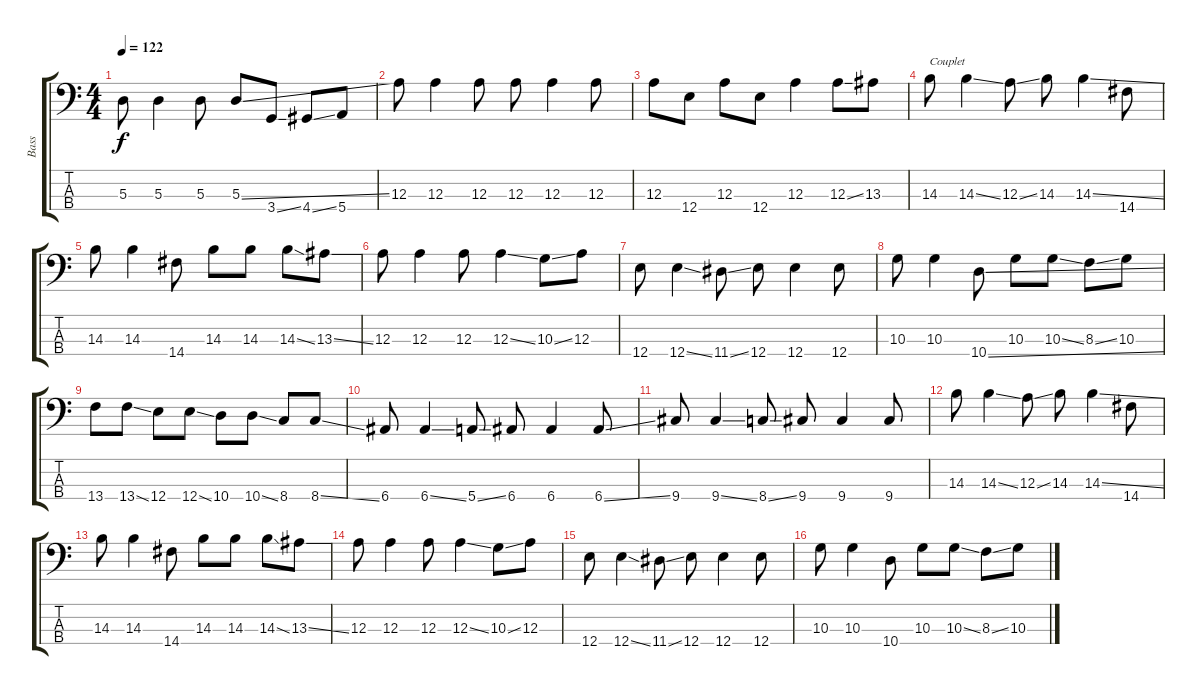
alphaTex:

\track ("Bass" "Bass") {instrument synthbass2}
\staff {score tabs}
\tuning (G2 D2 A1 E1) {hide}
\ts (4 4)
\tempo 122
\clef f4
\ks c
5.3.8{dy f} 5.3.4 5.3.8 5.3{ss}.8 3.4{ss}.8 4.4{ss}.8 5.4.8 |
12.3.8 12.3.4 12.3.8 12.3.8 12.3.4 12.3.8 |
12.3.8 12.4.8 12.3.8 12.4.8 12.3.4 12.3{ss}.8 13.3.8 |
14.3.8{txt "Couplet"} 14.3{ss}.4 12.3{ss}.8 14.3.8 14.3{ss}.4 14.4.8 |
14.3.8 14.3.4 14.4.8 14.3.8 14.3.8 14.3{ss}.8 13.3{ss}.8 |
12.3.8 12.3.4 12.3.8 12.3{ss}.4 10.3{ss}.8 12.3.8 |
12.4.8 12.4{ss}.4 11.4{ss}.8 12.4.8 12.4.4 12.4.8 |
10.3.8 10.3.4 10.4{ss}.8 10.3.8 10.3{ss}.8 8.3{ss}.8 10.3.8 |
13.4.8 13.4{ss}.8 12.4.8 12.4{ss}.8 10.4.8 10.4{ss}.8 8.4.8 8.4{ss}.8 |
6.4.8 6.4{ss}.4 5.4{ss}.8 6.4.8 6.4.4 6.4{ss}.8 |
9.4.8 9.4{ss}.4 8.4{ss}.8 9.4.8 9.4.4 9.4.8 |
14.3.8 14.3{ss}.4 12.3{ss}.8 14.3.8 14.3{ss}.4 14.4.8 |
14.3.8 14.3.4 14.4.8 14.3.8 14.3.8 14.3{ss}.8 13.3{ss}.8 |
12.3.8 12.3.4 12.3.8 12.3{ss}.4 10.3{ss}.8 12.3.8 |
12.4.8 12.4{ss}.4 11.4{ss}.8 12.4.8 12.4.4 12.4.8 |
10.3.8 10.3.4 10.4{ss}.8 10.3.8 10.3{ss}.8 8.3{ss}.8 10.3.8
